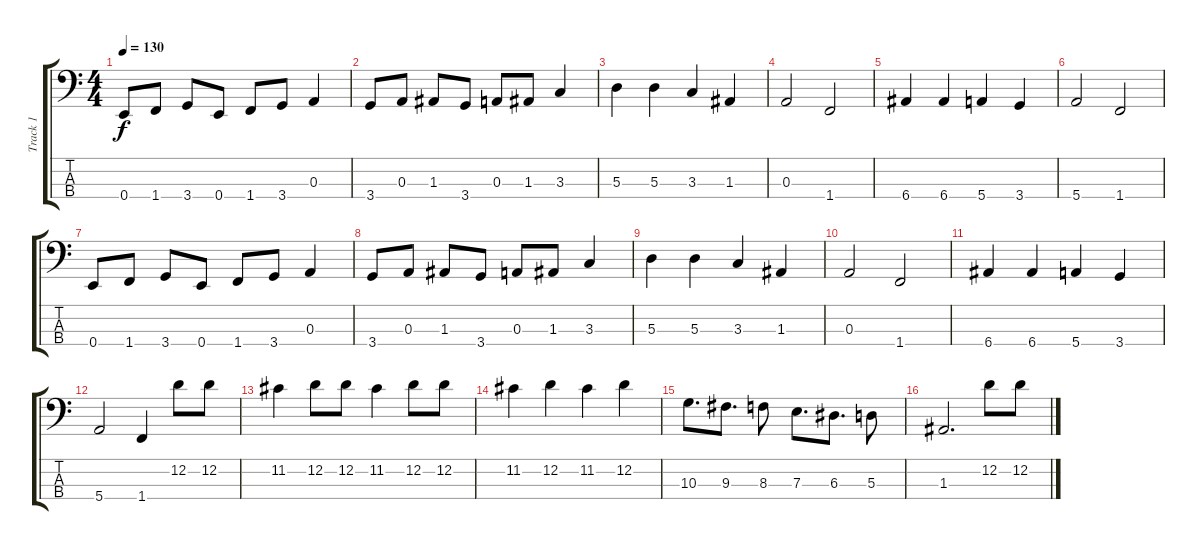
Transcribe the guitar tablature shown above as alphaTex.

\track ("Track 1" "Track 1") {instrument electricbassfinger}
\staff {score tabs}
\tuning (G2 D2 A1 E1) {hide}
\ts (4 4)
\tempo 130
\clef f4
\ks c
0.4.8{dy f} 1.4.8 3.4.8 0.4.8 1.4.8 3.4.8 0.3.4 |
3.4.8 0.3.8 1.3.8 3.4.8 0.3.8 1.3.8 3.3.4 |
5.3.4 5.3.4 3.3.4 1.3.4 |
0.3.2 1.4.2 |
6.4.4 6.4.4 5.4.4 3.4.4 |
5.4.2 1.4.2 |
0.4.8 1.4.8 3.4.8 0.4.8 1.4.8 3.4.8 0.3.4 |
3.4.8 0.3.8 1.3.8 3.4.8 0.3.8 1.3.8 3.3.4 |
5.3.4 5.3.4 3.3.4 1.3.4 |
0.3.2 1.4.2 |
6.4.4 6.4.4 5.4.4 3.4.4 |
5.4.2 1.4.4 12.2.8 12.2.8 |
11.2.4 12.2.8 12.2.8 11.2.4 12.2.8 12.2.8 |
11.2.4 12.2.4 11.2.4 12.2.4 |
10.3.8{d} 9.3.8{d} 8.3.8 7.3.8{d} 6.3.8{d} 5.3.8 |
1.3.2{d} 12.2.8 12.2.8
